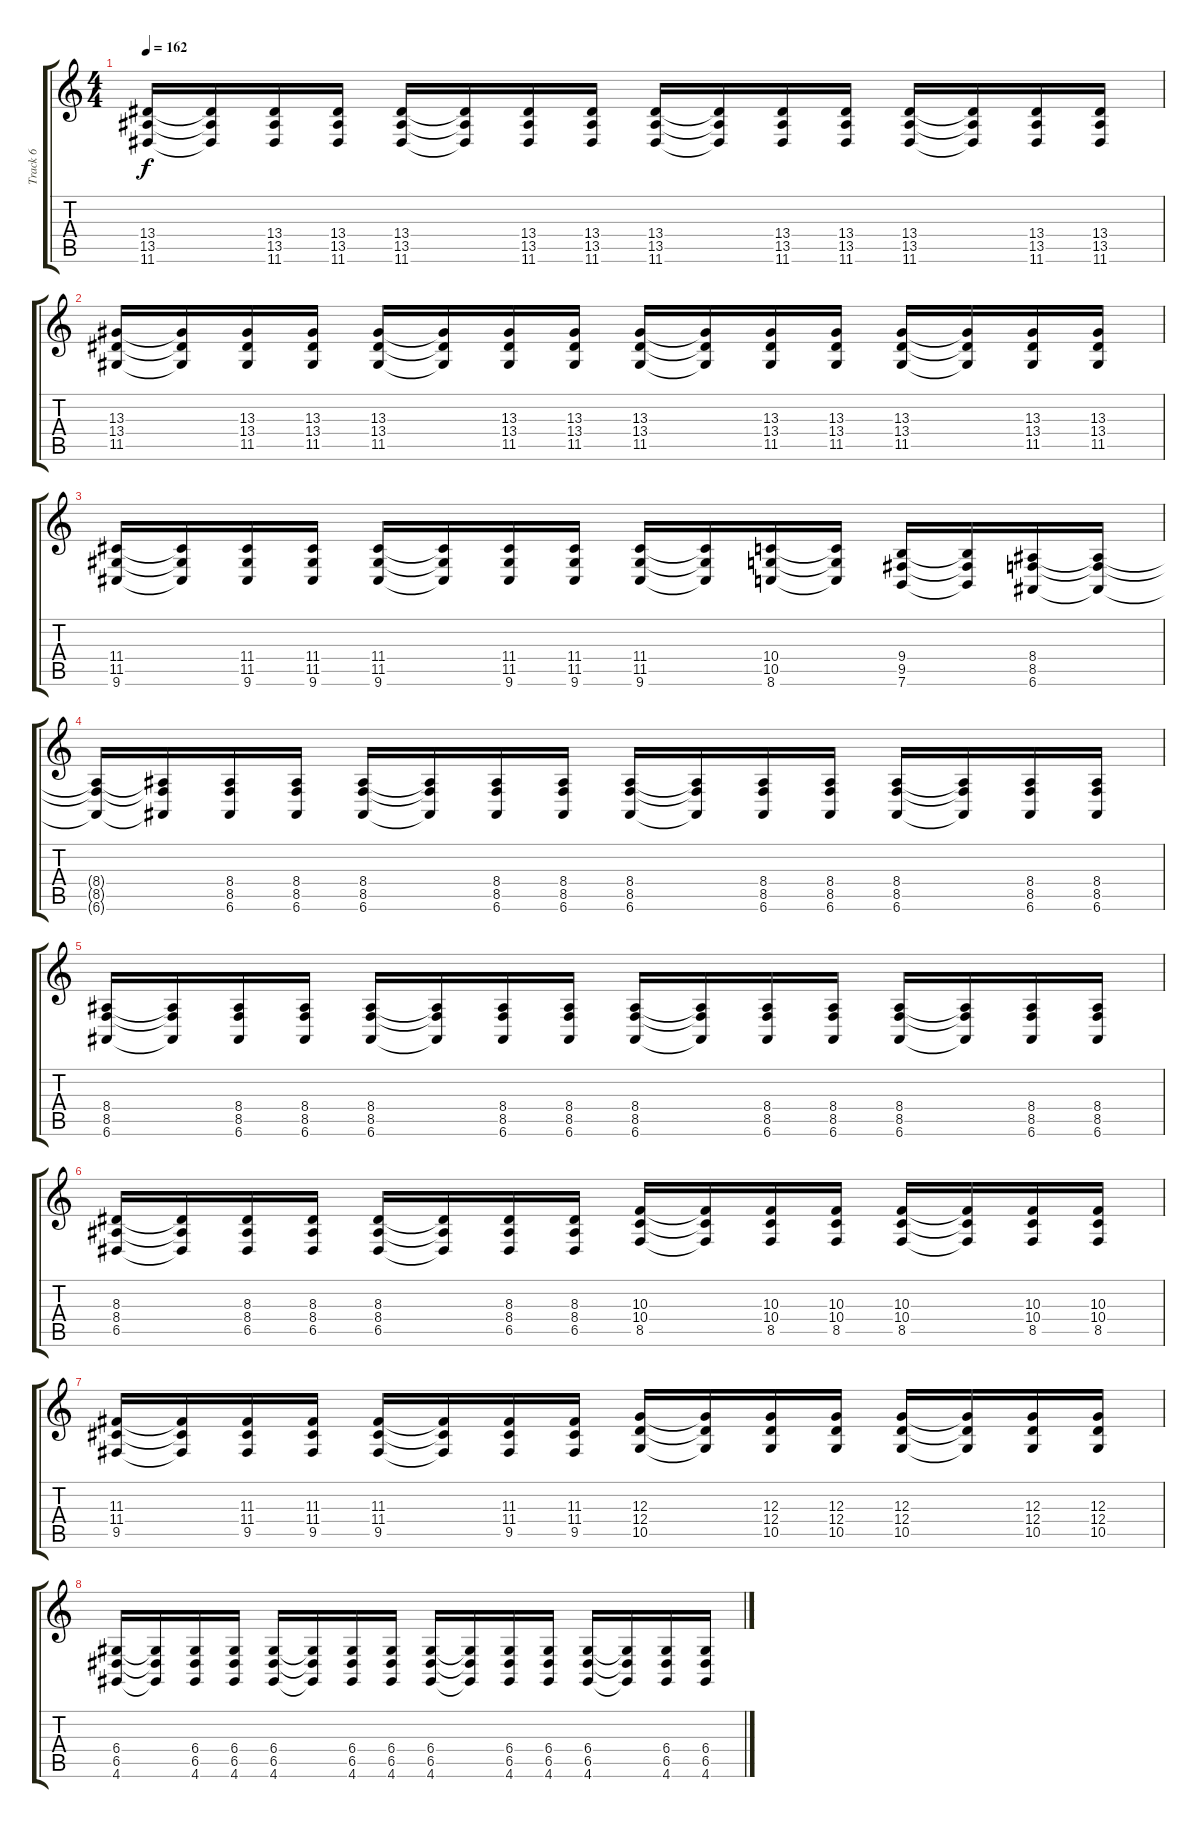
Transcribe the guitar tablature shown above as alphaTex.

\track ("Track 6" "Track 6") {instrument lead5charang}
\staff {score tabs}
\tuning (E4 B3 G3 D3 A2 E2) {hide}
\ts (4 4)
\tempo 162
\clef g2
\ks c
(13.4 13.5 11.6).16{dy f} (13.4{t} 13.5{t} 11.6{t}).16 (13.4 13.5 11.6).16 (13.4 13.5 11.6).16 (13.4 13.5 11.6).16 (13.4{t} 13.5{t} 11.6{t}).16 (13.4 13.5 11.6).16 (13.4 13.5 11.6).16 (13.4 13.5 11.6).16 (13.4{t} 13.5{t} 11.6{t}).16 (13.4 13.5 11.6).16 (13.4 13.5 11.6).16 (13.4 13.5 11.6).16 (13.4{t} 13.5{t} 11.6{t}).16 (13.4 13.5 11.6).16 (13.4 13.5 11.6).16 |
(13.3 13.4 11.5).16 (13.3{t} 13.4{t} 11.5{t}).16 (13.3 13.4 11.5).16 (13.3 13.4 11.5).16 (13.3 13.4 11.5).16 (13.3{t} 13.4{t} 11.5{t}).16 (13.3 13.4 11.5).16 (13.3 13.4 11.5).16 (13.3 13.4 11.5).16 (13.3{t} 13.4{t} 11.5{t}).16 (13.3 13.4 11.5).16 (13.3 13.4 11.5).16 (13.3 13.4 11.5).16 (13.3{t} 13.4{t} 11.5{t}).16 (13.3 13.4 11.5).16 (13.3 13.4 11.5).16 |
(11.4 11.5 9.6).16 (11.4{t} 11.5{t} 9.6{t}).16 (11.4 11.5 9.6).16 (11.4 11.5 9.6).16 (11.4 11.5 9.6).16 (11.4{t} 11.5{t} 9.6{t}).16 (11.4 11.5 9.6).16 (11.4 11.5 9.6).16 (11.4 11.5 9.6).16 (11.4{t} 11.5{t} 9.6{t}).16 (10.4 10.5 8.6).16 (10.4{t} 10.5{t} 8.6{t}).16 (9.4 9.5 7.6).16 (9.4{t} 9.5{t} 7.6{t}).16 (8.4 8.5 6.6).16 (8.4{t} 8.5{t} 6.6{t}).16 |
(8.4{t} 8.5{t} 6.6{t}).16 (8.4{t} 8.5{t} 6.6{t}).16 (8.4 8.5 6.6).16 (8.4 8.5 6.6).16 (8.4 8.5 6.6).16 (8.4{t} 8.5{t} 6.6{t}).16 (8.4 8.5 6.6).16 (8.4 8.5 6.6).16 (8.4 8.5 6.6).16 (8.4{t} 8.5{t} 6.6{t}).16 (8.4 8.5 6.6).16 (8.4 8.5 6.6).16 (8.4 8.5 6.6).16 (8.4{t} 8.5{t} 6.6{t}).16 (8.4 8.5 6.6).16 (8.4 8.5 6.6).16 |
(8.4 8.5 6.6).16 (8.4{t} 8.5{t} 6.6{t}).16 (8.4 8.5 6.6).16 (8.4 8.5 6.6).16 (8.4 8.5 6.6).16 (8.4{t} 8.5{t} 6.6{t}).16 (8.4 8.5 6.6).16 (8.4 8.5 6.6).16 (8.4 8.5 6.6).16 (8.4{t} 8.5{t} 6.6{t}).16 (8.4 8.5 6.6).16 (8.4 8.5 6.6).16 (8.4 8.5 6.6).16 (8.4{t} 8.5{t} 6.6{t}).16 (8.4 8.5 6.6).16 (8.4 8.5 6.6).16 |
(8.3 8.4 6.5).16 (8.3{t} 8.4{t} 6.5{t}).16 (8.3 8.4 6.5).16 (8.3 8.4 6.5).16 (8.3 8.4 6.5).16 (8.3{t} 8.4{t} 6.5{t}).16 (8.3 8.4 6.5).16 (8.3 8.4 6.5).16 (10.3 10.4 8.5).16 (10.3{t} 10.4{t} 8.5{t}).16 (10.3 10.4 8.5).16 (10.3 10.4 8.5).16 (10.3 10.4 8.5).16 (10.3{t} 10.4{t} 8.5{t}).16 (10.3 10.4 8.5).16 (10.3 10.4 8.5).16 |
(11.3 11.4 9.5).16 (11.3{t} 11.4{t} 9.5{t}).16 (11.3 11.4 9.5).16 (11.3 11.4 9.5).16 (11.3 11.4 9.5).16 (11.3{t} 11.4{t} 9.5{t}).16 (11.3 11.4 9.5).16 (11.3 11.4 9.5).16 (12.3 12.4 10.5).16 (12.3{t} 12.4{t} 10.5{t}).16 (12.3 12.4 10.5).16 (12.3 12.4 10.5).16 (12.3 12.4 10.5).16 (12.3{t} 12.4{t} 10.5{t}).16 (12.3 12.4 10.5).16 (12.3 12.4 10.5).16 |
(6.4 6.5 4.6).16 (6.4{t} 6.5{t} 4.6{t}).16 (6.4 6.5 4.6).16 (6.4 6.5 4.6).16 (6.4 6.5 4.6).16 (6.4{t} 6.5{t} 4.6{t}).16 (6.4 6.5 4.6).16 (6.4 6.5 4.6).16 (6.4 6.5 4.6).16 (6.4{t} 6.5{t} 4.6{t}).16 (6.4 6.5 4.6).16 (6.4 6.5 4.6).16 (6.4 6.5 4.6).16 (6.4{t} 6.5{t} 4.6{t}).16 (6.4 6.5 4.6).16 (6.4 6.5 4.6).16
